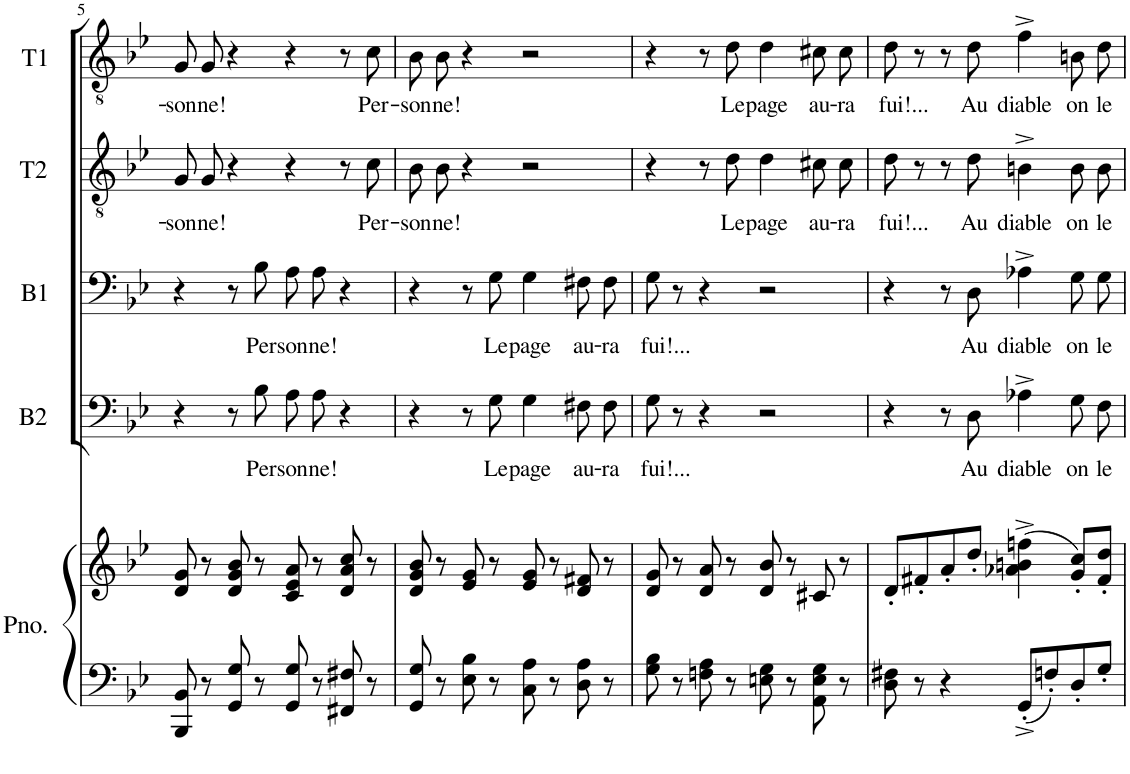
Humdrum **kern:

**kern	**kern	**kern	**text	**kern	**text	**kern	**text	**kern	**text
*part5	*part5	*part4	*part4	*part3	*part3	*part2	*part2	*part1	*part1
*staff6	*staff5	*staff4	*staff4	*staff3	*staff3	*staff2	*staff2	*staff1	*staff1
*I"Piano	*	*I"Basse 2	*	*I"Basse 1	*	*I"Tenor 2	*	*I"Tenor 1	*
*I'Pno.	*	*I'B2	*	*I'B1	*	*I'T2	*	*I'T1	*
!!LO:PB:g=z
*clefF4	*clefG2	*clefF4	*	*clefF4	*	*clefGv2	*	*clefGv2	*
*k[b-e-]	*k[b-e-]	*k[b-e-]	*	*k[b-e-]	*	*k[b-e-]	*	*k[b-e-]	*
*M4/4	*M4/4	*M4/4	*	*M4/4	*	*M4/4	*	*M4/4	*
*met(c)	*met(c)	*met(c)	*	*met(c)	*	*met(c)	*	*met(c)	*
=5	=5	=5	=5	=5	=5	=5	=5	=5	=5
!	!	!	!	!	!	!	!LO:LY:b	!	!LO:LY:b
8BBB-/ 8BB-/	8d/ 8g/	4r	.	4r	.	8G/L	-son-	8G/L	-son-
!	!	!	!	!	!	!	!LO:LY:b	!	!LO:LY:b
8r	8r	.	.	.	.	8G/J	-ne!	8G/J	-ne!
8GG/ 8G/	8d/ 8g/ 8b-/	8r	.	8r	.	4r	.	4r	.
!	!	!	!LO:LY:b	!	!LO:LY:b	!	!	!	!
8r	8r	8B-\	Per-	8B-\	Per-	.	.	.	.
!	!	!	!LO:LY:b	!	!LO:LY:b	!	!	!	!
8GG/ 8G/	8c/ 8e-/ 8a/	8A\L	-son-	8A\L	-son-	4r	.	4r	.
!	!	!	!LO:LY:b	!	!LO:LY:b	!	!	!	!
8r	8r	8A\J	-ne!	8A\J	-ne!	.	.	.	.
8FF#X/ 8F#X/	8d/ 8a/ 8cc/	4r	.	4r	.	8r	.	8r	.
!	!	!	!	!	!	!	!LO:LY:b	!	!LO:LY:b
8r	8r	.	.	.	.	8c\	Per-	8c\	Per-
=6	=6	=6	=6	=6	=6	=6	=6	=6	=6
!	!	!	!	!	!	!	!LO:LY:b	!	!LO:LY:b
8GG/ 8G/	8d/ 8g/ 8b-/	4r	.	4r	.	8B-\L	-son-	8B-\L	-son-
!	!	!	!	!	!	!	!LO:LY:b	!	!LO:LY:b
8r	8r	.	.	.	.	8B-\J	-ne!	8B-\J	-ne!
8E-\ 8B-\	8e-/ 8g/	8r	.	8r	.	4r	.	4r	.
!	!	!	!LO:LY:b	!	!LO:LY:b	!	!	!	!
8r	8r	8G\	Le	8G\	Le	.	.	.	.
!	!	!	!LO:LY:b	!	!LO:LY:b	!	!	!	!
8C\ 8A\	8e-/ 8g/	4G\	page	4G\	page	2r	.	2r	.
8r	8r	.	.	.	.	.	.	.	.
!	!	!	!LO:LY:b	!	!LO:LY:b	!	!	!	!
8D\ 8A\	8d/ 8f#X/	8F#X\L	au-	8F#X\L	au-	.	.	.	.
!	!	!	!LO:LY:b	!	!LO:LY:b	!	!	!	!
8r	8r	8F#\J	-ra	8F#\J	-ra	.	.	.	.
=7	=7	=7	=7	=7	=7	=7	=7	=7	=7
!	!	!	!LO:LY:b	!	!LO:LY:b	!	!	!	!
8G\ 8B-\	8d/ 8g/	8G\	fui!...	8G\	fui!...	4r	.	4r	.
8r	8r	8r	.	8r	.	.	.	.	.
8Fn\ 8A\	8d/ 8a/	4r	.	4r	.	8r	.	8r	.
!	!	!	!	!	!	!	!LO:LY:b	!	!LO:LY:b
8r	8r	.	.	.	.	8d\	Le	8d\	Le
!	!	!	!	!	!	!	!LO:LY:b	!	!LO:LY:b
8En\ 8G\	8d/ 8b-/	2r	.	2r	.	4d\	page	4d\	page
8r	8r	.	.	.	.	.	.	.	.
!	!	!	!	!	!	!	!LO:LY:b	!	!LO:LY:b
8AA\ 8E\ 8G\	8c#X/	.	.	.	.	8c#X\L	au-	8c#X\L	au-
!	!	!	!	!	!	!	!LO:LY:b	!	!LO:LY:b
8r	8r	.	.	.	.	8c#\J	-ra	8c#\J	-ra
=8	=8	=8	=8	=8	=8	=8	=8	=8	=8
!	!	!	!	!	!	!	!LO:LY:b	!	!LO:LY:b
8D\ 8F#X\	8d'/L	4r	.	4r	.	8d\	fui!...	8d\	fui!...
8r	8f#X'/	.	.	.	.	8r	.	8r	.
4r	8a'/	8r	.	8r	.	8r	.	8r	.
!	!	!	!LO:LY:b	!	!LO:LY:b	!	!LO:LY:b	!	!LO:LY:b
.	8dd'/J	8D\	Au	8D\	Au	8d\	Au	8d\	Au
!	!	!	!LO:LY:b	!	!LO:LY:b	!	!LO:LY:b	!	!LO:LY:b
8GG'^/L	(4a-X\^ 4bn\^ 4ffn\^	4A-X^\	diable	4A-X^\	diable	4Bn^\	diable	4f^\	diable
8Fn'/	.	.	.	.	.	.	.	.	.
!	!	!	!LO:LY:b	!	!LO:LY:b	!	!LO:LY:b	!	!LO:LY:b
8D'/	8g/' 8cc/'L)	8G\L	on	8G\L	on	8B\L	on	8Bn\L	on
!	!	!	!LO:LY:b	!	!LO:LY:b	!	!LO:LY:b	!	!LO:LY:b
8G'/J	8f#/' 8dd/'J	8F\J	le	8G\J	le	8B\J	le	8d\J	le
=	=	=	=	=	=	=	=	=	=
*-	*-	*-	*-	*-	*-	*-	*-	*-	*-
